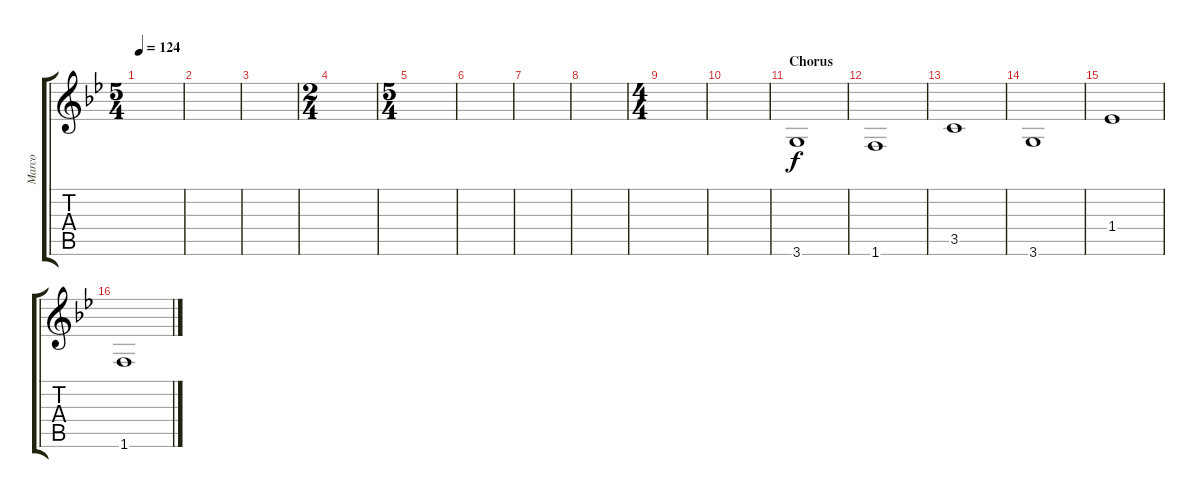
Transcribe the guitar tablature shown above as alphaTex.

\track ("Marco" "Marco") {instrument electricbassfinger}
\staff {score tabs}
\tuning (E4 B3 G3 D3 A2 E2) {hide}
\ts (5 4)
\tempo 124
\clef g2
\ks bb
|
|
|
\ts (2 4)
|
\ts (5 4)
|
|
|
|
\ts (4 4)
|
|
\section ("" "Chorus")
3.6.1 |
1.6.1 |
3.5.1 |
3.6.1 |
1.4.1 |
1.6.1
